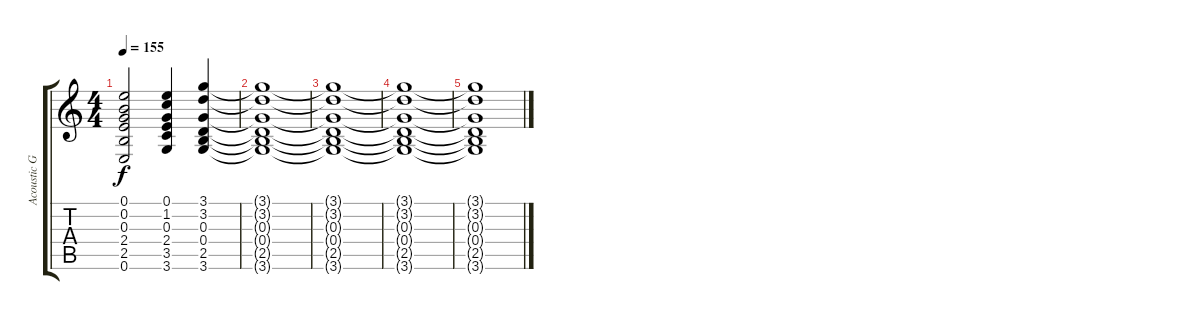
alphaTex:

\track ("Acoustic Guitar" "Acoustic G") {instrument acousticguitarsteel}
\staff {score tabs}
\tuning (E4 B3 G3 D3 A2 E2) {hide}
\ts (4 4)
\tempo 155
\clef g2
\ks c
(0.1 0.2 0.3 2.4 2.5 0.6).2{dy f} (0.1 1.2 0.3 2.4 3.5 3.6).4 (3.1 3.2 0.3 0.4 2.5 3.6).4 |
(3.1{t} 3.2{t} 0.3{t} 0.4{t} 2.5{t} 3.6{t}).1 |
(3.1{t} 3.2{t} 0.3{t} 0.4{t} 2.5{t} 3.6{t}).1 |
(3.1{t} 3.2{t} 0.3{t} 0.4{t} 2.5{t} 3.6{t}).1 |
(3.1{t} 3.2{t} 0.3{t} 0.4{t} 2.5{t} 3.6{t}).1
